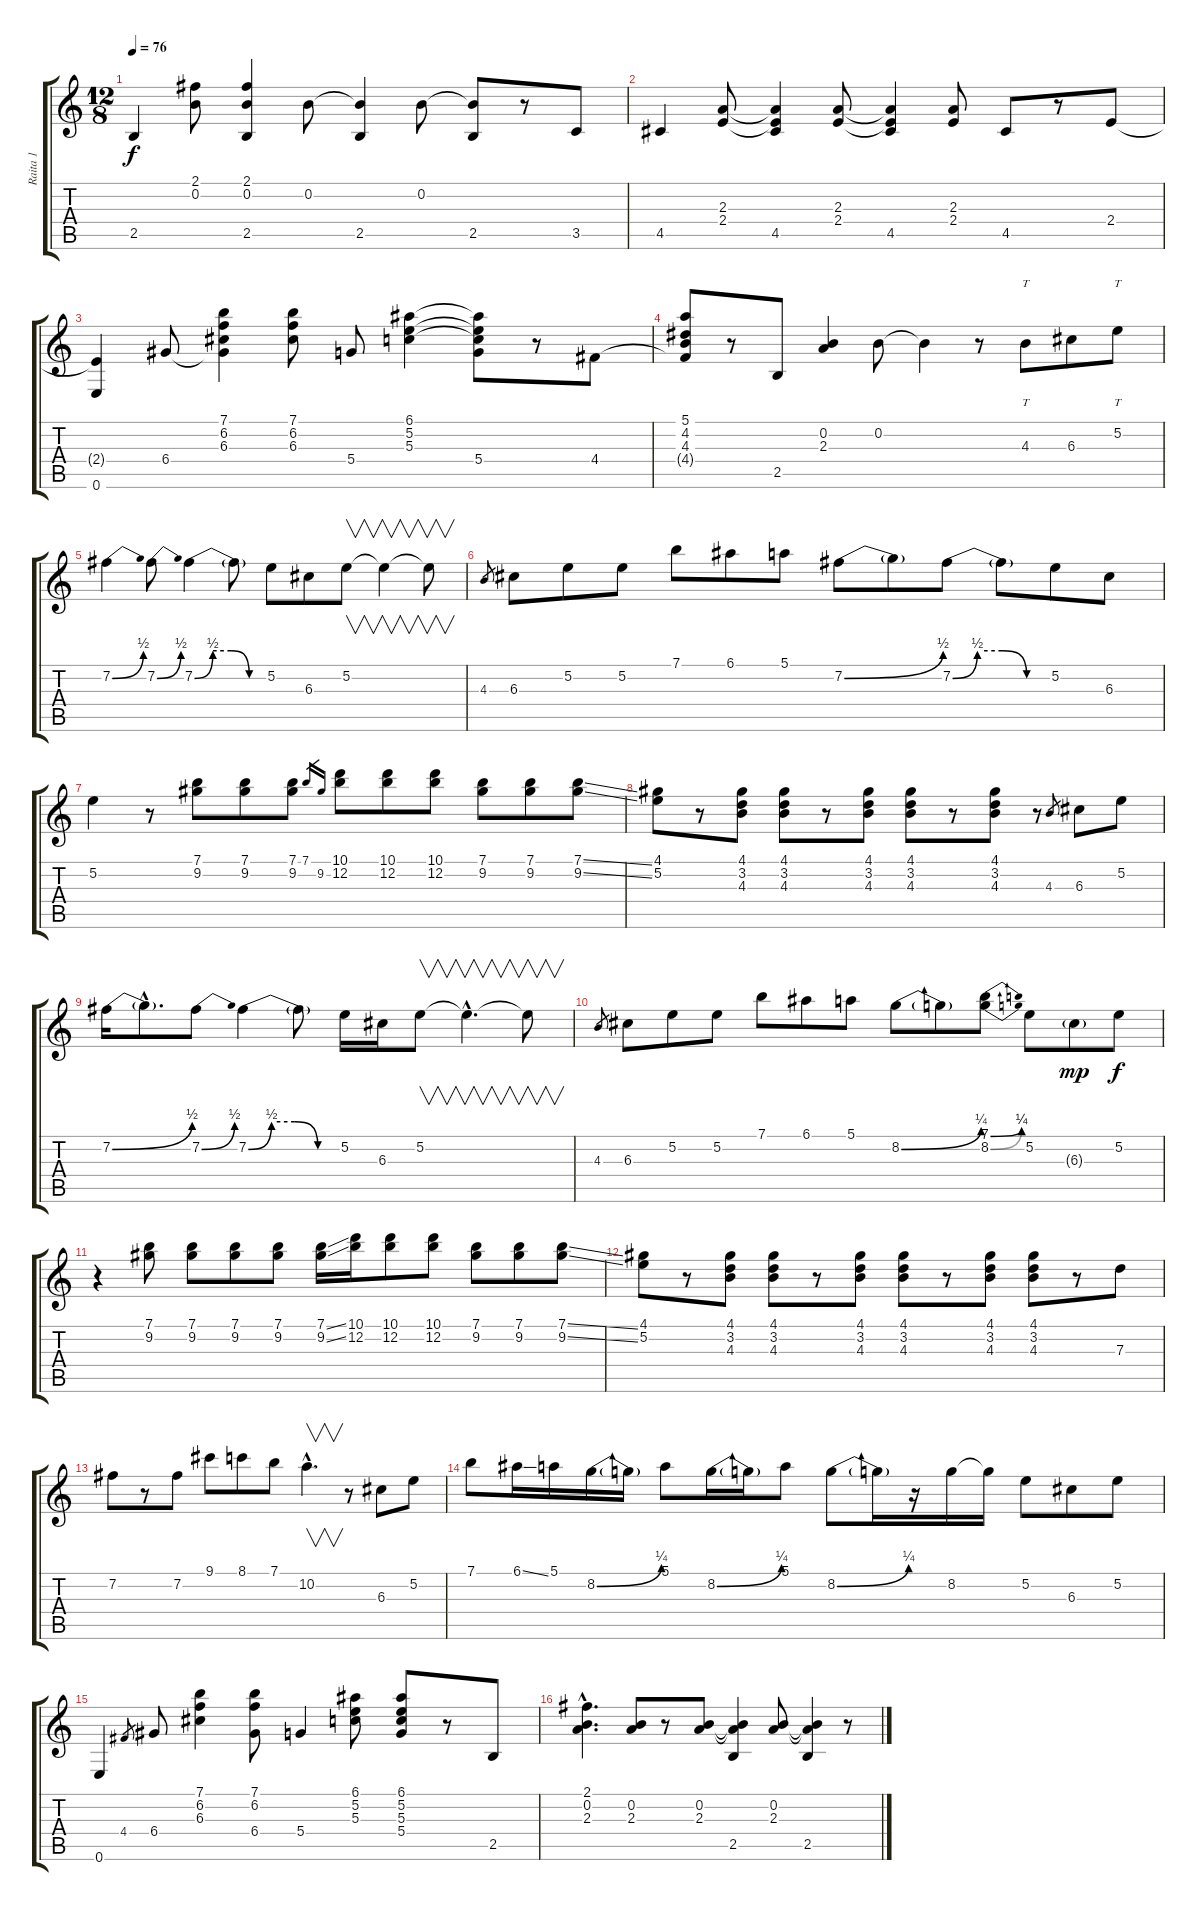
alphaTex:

\track ("Raita 1" "Raita 1") {instrument acousticguitarsteel}
\staff {score tabs}
\tuning (E4 B3 G3 D3 A2 E2) {hide}
\ts (12 8)
\tempo 76
\clef g2
\ks c
2.5.4{dy f} (2.1 0.2).8 (2.1 0.2 2.5).4 0.2.8 (0.2{t} 2.5).4 0.2.8 (0.2{t} 2.5).8 r.8 3.5.8 |
4.5.4 (2.3 2.4).8 (2.3{t} 2.4{t} 4.5).4 (2.3 2.4).8 (2.3{t} 2.4{t} 4.5).4 (2.3 2.4).8 4.5.8 r.8 2.4.8 |
(2.4{t} 0.6).4 6.4.8 (7.1 6.2 6.3 6.4{t}).4 (7.1 6.2 6.3).8 5.4.8 (6.1 5.2 5.3).4 (6.1{t} 5.2{t} 5.3{t} 5.4).8 r.8 4.4.8 |
(5.1 4.2 4.3 4.4{t}).8 r.8 2.5.8 (0.2 2.3).4 0.2.8 0.2{t}.4 r.8 4.3.8{tt} 6.3.8 5.2.8{tt} |
7.2{be (bend 0 0 60 2)}.4 7.2{be (bend 0 0 60 2)}.8 7.2{be (custom 0 0 15 2 30 2 45 0 60 0)}.4 7.2{t}.8 5.2.8 6.3.8 5.2.8{v} 5.2{t}.4{v} 5.2{t}.8{v} |
4.3.8{gr} 6.3.8 5.2.8 5.2.8 7.1.8 6.1.8 5.1.8 7.2{be (bend 0 0 60 2)}.8 7.2{t}.8 7.2{be (custom 0 0 15 2 30 2 45 0 60 0)}.8 7.2{t}.8 5.2.8 6.3.8 |
5.2.4 r.8 (7.1 9.2).8 (7.1 9.2).8 (7.1 9.2).8 7.1.16{gr} 9.2.16{gr} (10.1 12.2).8 (10.1 12.2).8 (10.1 12.2).8 (7.1 9.2).8 (7.1 9.2).8 (7.1{ss} 9.2{ss}).8 |
(4.1 5.2).8 r.8 (4.1 3.2 4.3).8 (4.1 3.2 4.3).8 r.8 (4.1 3.2 4.3).8 (4.1 3.2 4.3).8 r.8 (4.1 3.2 4.3).8 r.8 4.3.8{gr} 6.3.8 5.2.8 |
7.2{be (bend 0 0 60 2)}.16 7.2{hac t}.8{d} 7.2{be (bend 0 0 60 2)}.8 7.2{be (custom 0 0 15 2 30 2 45 0 60 0)}.4 7.2{t}.8 5.2.16 6.3.16 5.2.8{v} 5.2{hac t}.4{v d} 5.2{t}.8{v} |
4.3.8{gr} 6.3.8 5.2.8 5.2.8 7.1.8 6.1.8 5.1.8 8.2{be (bend 0 0 60 1)}.8 8.2{t}.8 (7.1{be (bend 0 0 60 1)} 8.2{be (bend 0 0 60 1)}).8 5.2.8 6.3{g}.8{dy mp} 5.2.8{dy f} |
r.4 (7.1 9.2).8 (7.1 9.2).8 (7.1 9.2).8 (7.1 9.2).8 (7.1{ss} 9.2{ss}).16 (10.1 12.2).16 (10.1 12.2).8 (10.1 12.2).8 (7.1 9.2).8 (7.1 9.2).8 (7.1{ss} 9.2{ss}).8 |
(4.1 5.2).8 r.8 (4.1 3.2 4.3).8 (4.1 3.2 4.3).8 r.8 (4.1 3.2 4.3).8 (4.1 3.2 4.3).8 r.8 (4.1 3.2 4.3).8 (4.1 3.2 4.3).8 r.8 7.3.8 |
7.2.8 r.8 7.2.8 9.1.8 8.1.8 7.1.8 10.2{hac}.4{v d} r.8 6.3.8 5.2.8 |
7.1.8 6.1{ss}.16 5.1.16 8.2{be (bend 0 0 60 1)}.16 8.2{t}.16 5.1.8 8.2{be (bend 0 0 60 1)}.16 8.2{t}.16 5.1.8 8.2{be (bend 0 0 60 1)}.8 8.2{t}.16 r.16 8.2.16 8.2{t}.16 5.2.8 6.3.8 5.2.8 |
0.6.4 4.4.8{gr} 6.4.8 (7.1 6.2 6.3).4 (7.1 6.2 6.4).8 5.4.4 (6.1 5.2 5.3).8 (6.1 5.2 5.3 5.4).8 r.8 2.5.8 |
(2.1{hac} 0.2{hac} 2.3{hac}).4{d} (0.2 2.3).8 r.8 (0.2 2.3).8 (0.2{t} 2.3{t} 2.5).4 (0.2 2.3).8 (0.2{t} 2.3{t} 2.5).4 r.8
